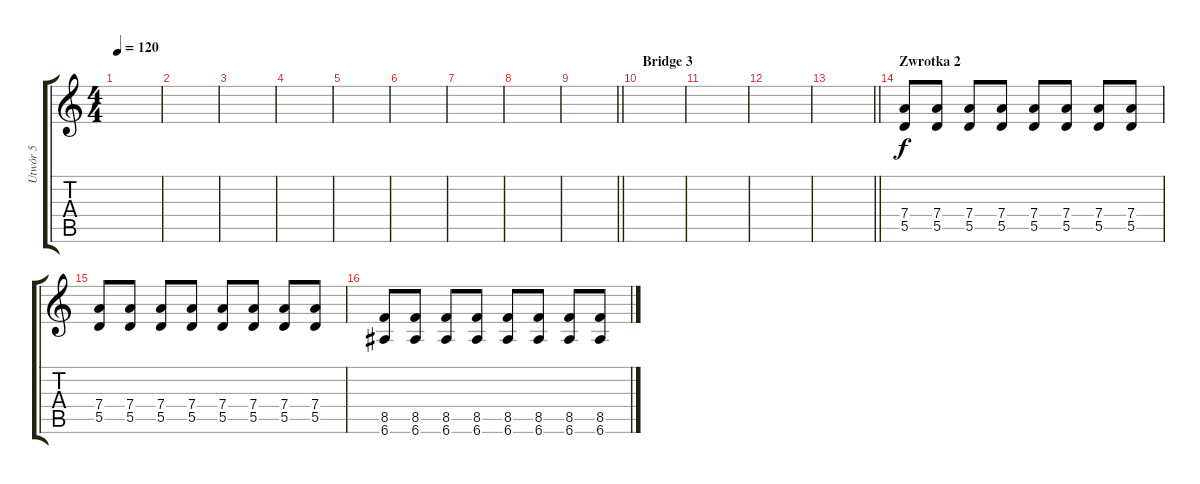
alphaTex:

\track ("Utwór 5" "Utwór 5") {instrument electricguitarclean}
\staff {score tabs}
\tuning (E4 B3 G3 D3 A2 E2) {hide}
\ts (4 4)
\tempo 120
\clef g2
\ks c
|
|
|
|
|
|
|
|
\barLineRight lightlight
|
\section ("" "Bridge 3")
|
|
|
\barLineRight lightlight
|
\section ("" "Zwrotka 2")
(7.4 5.5).8 (7.4 5.5).8 (7.4 5.5).8 (7.4 5.5).8 (7.4 5.5).8 (7.4 5.5).8 (7.4 5.5).8 (7.4 5.5).8 |
(7.4 5.5).8 (7.4 5.5).8 (7.4 5.5).8 (7.4 5.5).8 (7.4 5.5).8 (7.4 5.5).8 (7.4 5.5).8 (7.4 5.5).8 |
(8.5 6.6).8 (8.5 6.6).8 (8.5 6.6).8 (8.5 6.6).8 (8.5 6.6).8 (8.5 6.6).8 (8.5 6.6).8 (8.5 6.6).8
